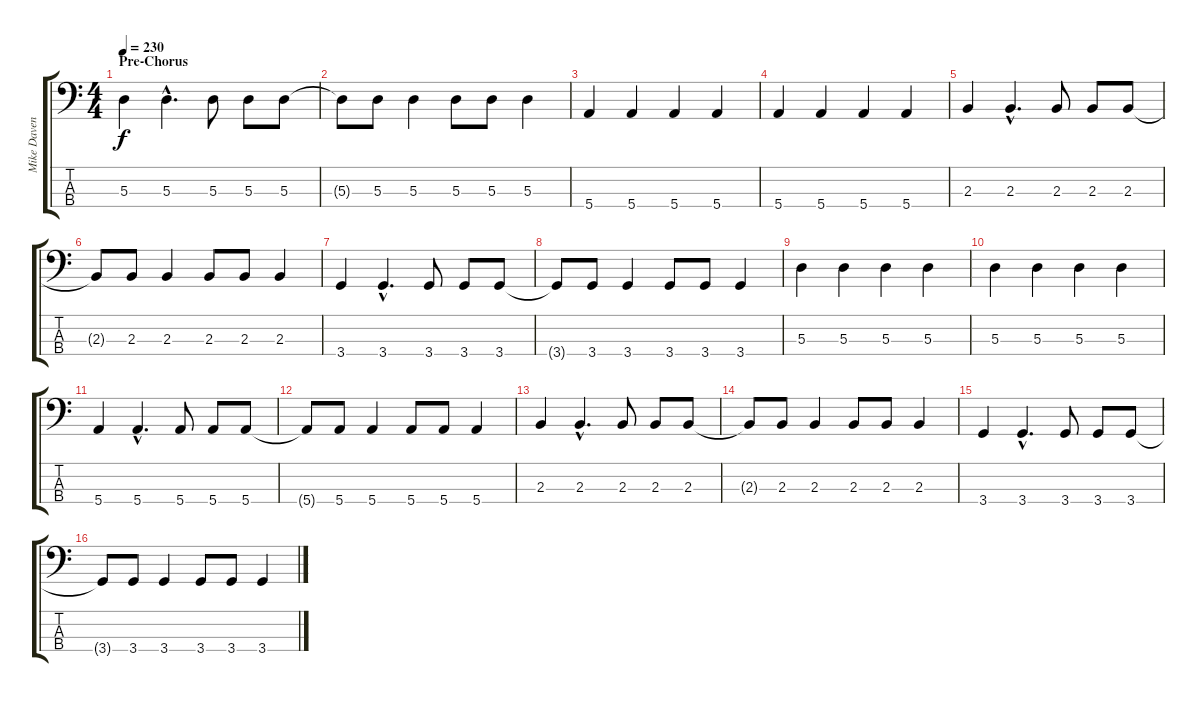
\track ("Mike Davenport" "Mike Daven") {instrument electricbasspick}
\staff {score tabs}
\tuning (G2 D2 A1 E1) {hide}
\ts (4 4)
\section ("" "Pre-Chorus")
\tempo 230
\clef f4
\ks c
5.3.4{dy f} 5.3{hac}.4{d} 5.3.8 5.3.8 5.3.8 |
5.3{t}.8 5.3.8 5.3.4 5.3.8 5.3.8 5.3.4 |
5.4.4 5.4.4 5.4.4 5.4.4 |
5.4.4 5.4.4 5.4.4 5.4.4 |
2.3.4 2.3{hac}.4{d} 2.3.8 2.3.8 2.3.8 |
2.3{t}.8 2.3.8 2.3.4 2.3.8 2.3.8 2.3.4 |
3.4.4 3.4{hac}.4{d} 3.4.8 3.4.8 3.4.8 |
3.4{t}.8 3.4.8 3.4.4 3.4.8 3.4.8 3.4.4 |
5.3.4 5.3.4 5.3.4 5.3.4 |
5.3.4 5.3.4 5.3.4 5.3.4 |
5.4.4 5.4{hac}.4{d} 5.4.8 5.4.8 5.4.8 |
5.4{t}.8 5.4.8 5.4.4 5.4.8 5.4.8 5.4.4 |
2.3.4 2.3{hac}.4{d} 2.3.8 2.3.8 2.3.8 |
2.3{t}.8 2.3.8 2.3.4 2.3.8 2.3.8 2.3.4 |
3.4.4 3.4{hac}.4{d} 3.4.8 3.4.8 3.4.8 |
3.4{t}.8 3.4.8 3.4.4 3.4.8 3.4.8 3.4.4
